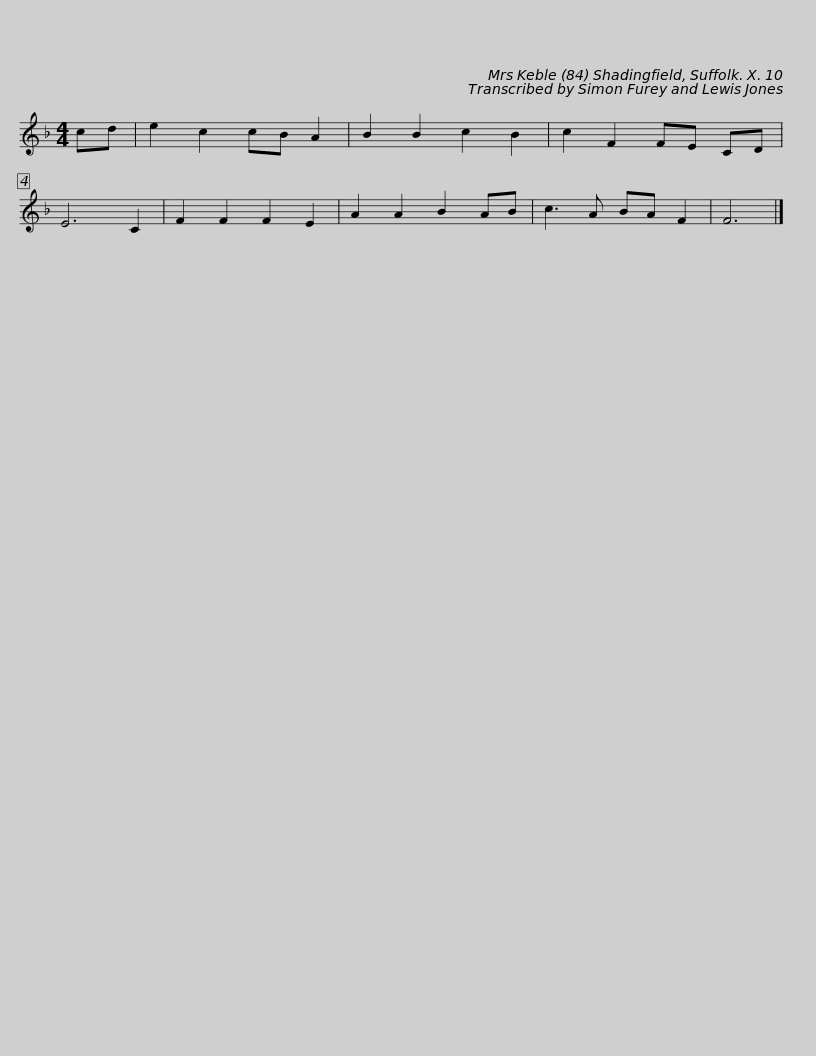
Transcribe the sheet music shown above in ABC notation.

X:1
L:1/8
M:4/4
I:linebreak $
K:F
V:1 treble
V:1
 cd | e2 c2 cB A2 | B2 B2 c2 B2 | c2 F2 FE CD | E6 C2 |$ %5
 F2 F2 F2 E2 | A2 A2 B2 AB | c3 A BA F2 | F6 |] %9
